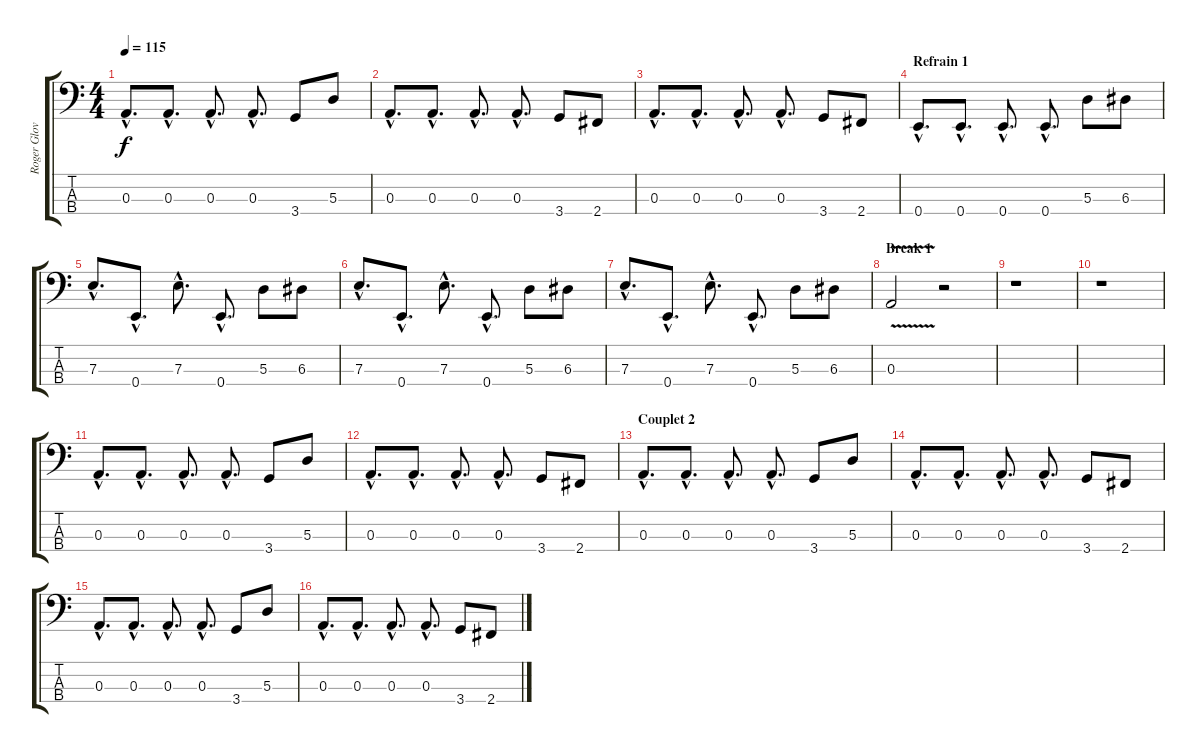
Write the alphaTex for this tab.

\track ("Roger Glover" "Roger Glov") {instrument electricbasspick}
\staff {score tabs}
\tuning (G2 D2 A1 E1) {hide}
\ts (4 4)
\tempo 115
\clef f4
\ks c
0.3{hac}.8{d dy f} 0.3{hac}.8{d} 0.3{hac}.8{d} 0.3{hac}.8{d} 3.4.8 5.3.8 |
0.3{hac}.8{d} 0.3{hac}.8{d} 0.3{hac}.8{d} 0.3{hac}.8{d} 3.4.8 2.4.8 |
0.3{hac}.8{d} 0.3{hac}.8{d} 0.3{hac}.8{d} 0.3{hac}.8{d} 3.4.8 2.4.8 |
\section ("" "Refrain 1")
0.4{hac}.8{d} 0.4{hac}.8{d} 0.4{hac}.8{d} 0.4{hac}.8{d} 5.3.8 6.3.8 |
7.3{hac}.8{d} 0.4{hac}.8{d} 7.3{hac}.8{d} 0.4{hac}.8{d} 5.3.8 6.3.8 |
7.3{hac}.8{d} 0.4{hac}.8{d} 7.3{hac}.8{d} 0.4{hac}.8{d} 5.3.8 6.3.8 |
7.3{hac}.8{d} 0.4{hac}.8{d} 7.3{hac}.8{d} 0.4{hac}.8{d} 5.3.8 6.3.8 |
\section ("" "Break 1")
0.3{v}.2 r.2 |
r.1 |
r.1 |
0.3{hac}.8{d} 0.3{hac}.8{d} 0.3{hac}.8{d} 0.3{hac}.8{d} 3.4.8 5.3.8 |
0.3{hac}.8{d} 0.3{hac}.8{d} 0.3{hac}.8{d} 0.3{hac}.8{d} 3.4.8 2.4.8 |
\section ("" "Couplet 2")
0.3{hac}.8{d} 0.3{hac}.8{d} 0.3{hac}.8{d} 0.3{hac}.8{d} 3.4.8 5.3.8 |
0.3{hac}.8{d} 0.3{hac}.8{d} 0.3{hac}.8{d} 0.3{hac}.8{d} 3.4.8 2.4.8 |
0.3{hac}.8{d} 0.3{hac}.8{d} 0.3{hac}.8{d} 0.3{hac}.8{d} 3.4.8 5.3.8 |
0.3{hac}.8{d} 0.3{hac}.8{d} 0.3{hac}.8{d} 0.3{hac}.8{d} 3.4.8 2.4.8
